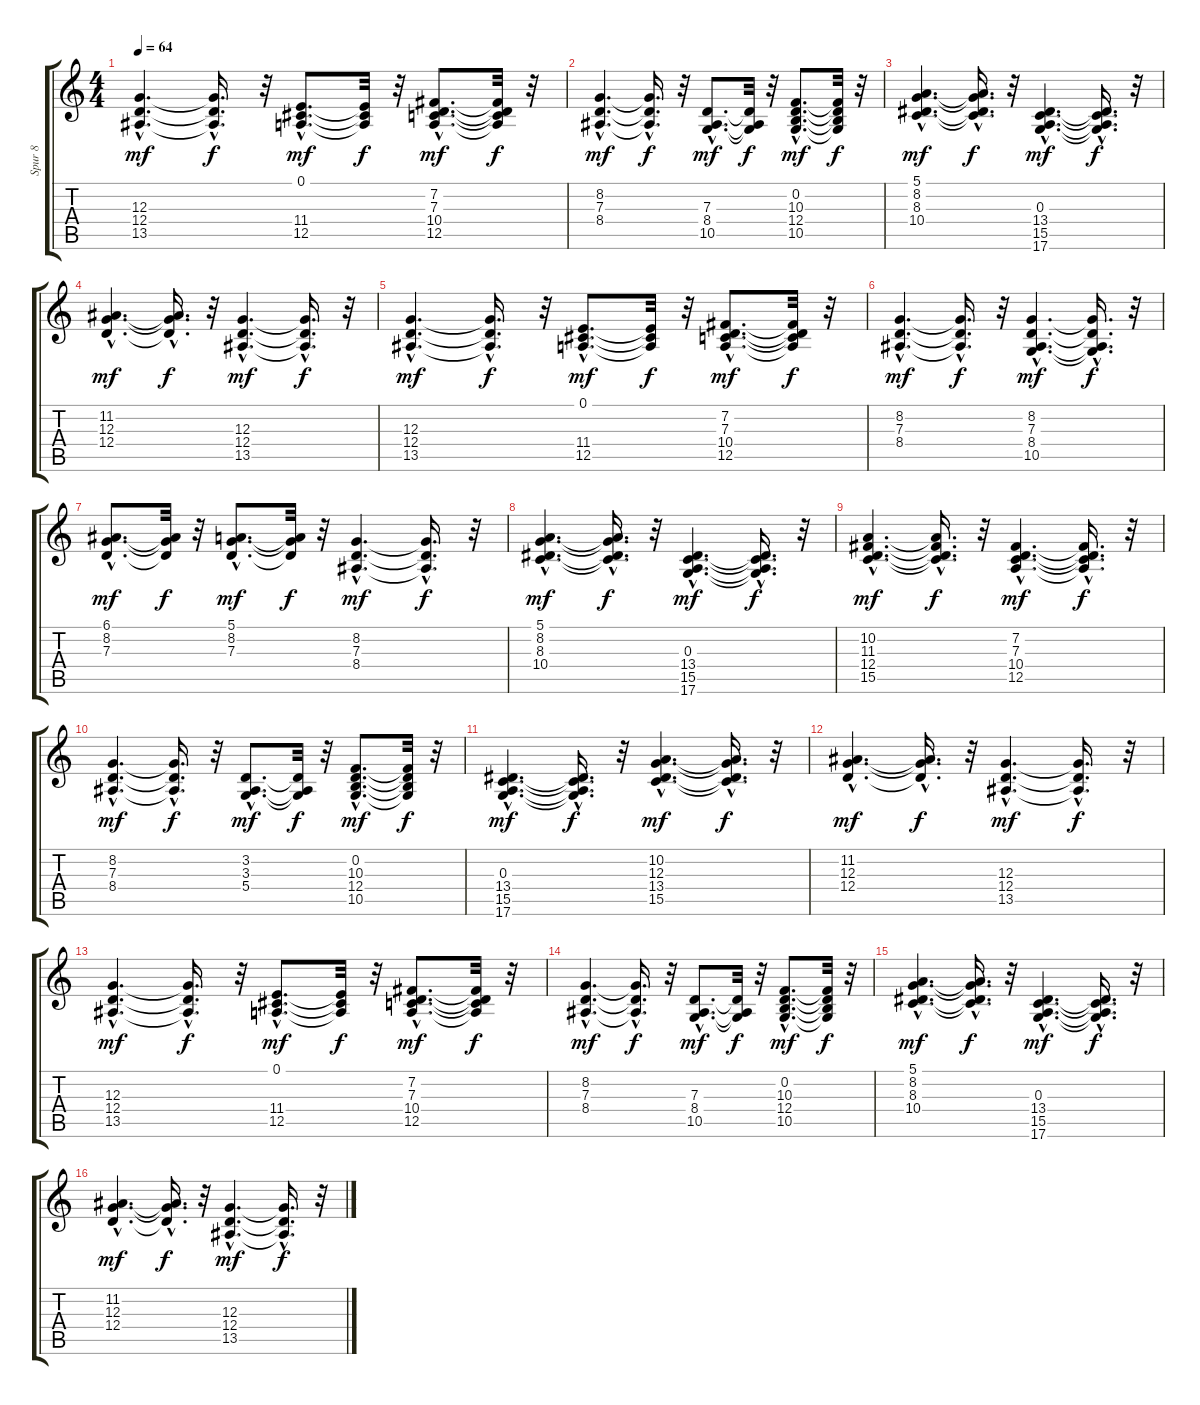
\track ("Spur 8" "Spur 8") {instrument frenchhorn}
\staff {score tabs}
\tuning (E4 B3 G3 D3 A2 E2) {hide}
\ts (4 4)
\tempo 64
\clef g2
\ks c
(12.3{hac} 12.4{hac} 13.5{hac}).4{d dy mf} (12.3{hac t} 12.4{hac t} 13.5{hac t}).16{d dy f} r.32 (0.1{hac} 11.4{hac} 12.5{hac}).8{d dy mf} (0.1{t} 11.4{t} 12.5{t}).32{dy f} r.32 (7.2{hac} 7.3{hac} 10.4{hac} 12.5{hac}).8{d dy mf} (7.2{t} 7.3{t} 10.4{t} 12.5{t}).32{dy f} r.32 |
(8.2{hac} 7.3{hac} 8.4{hac}).4{d dy mf} (8.2{hac t} 7.3{hac t} 8.4{hac t}).16{d dy f} r.32 (7.3{hac} 8.4{hac} 10.5{hac}).8{d dy mf} (7.3{t} 8.4{t} 10.5{t}).32{dy f} r.32 (0.2{hac} 10.3{hac} 12.4{hac} 10.5{hac}).8{d dy mf} (0.2{t} 10.3{t} 12.4{t} 10.5{t}).32{dy f} r.32 |
(5.1{hac} 8.2{hac} 8.3{hac} 10.4{hac}).4{d dy mf} (5.1{hac t} 8.2{hac t} 8.3{hac t} 10.4{hac t}).16{d dy f} r.32 (0.3{hac} 13.4{hac} 15.5{hac} 17.6{hac}).4{d dy mf} (0.3{hac t} 13.4{hac t} 15.5{hac t} 17.6{hac t}).16{d dy f} r.32 |
(11.2{hac} 12.3{hac} 12.4{hac}).4{d dy mf} (11.2{hac t} 12.3{hac t} 12.4{hac t}).16{d dy f} r.32 (12.3{hac} 12.4{hac} 13.5{hac}).4{d dy mf} (12.3{hac t} 12.4{hac t} 13.5{hac t}).16{d dy f} r.32 |
(12.3{hac} 12.4{hac} 13.5{hac}).4{d dy mf} (12.3{hac t} 12.4{hac t} 13.5{hac t}).16{d dy f} r.32 (0.1{hac} 11.4{hac} 12.5{hac}).8{d dy mf} (0.1{t} 11.4{t} 12.5{t}).32{dy f} r.32 (7.2{hac} 7.3{hac} 10.4{hac} 12.5{hac}).8{d dy mf} (7.2{t} 7.3{t} 10.4{t} 12.5{t}).32{dy f} r.32 |
(8.2{hac} 7.3{hac} 8.4{hac}).4{d dy mf} (8.2{hac t} 7.3{hac t} 8.4{hac t}).16{d dy f} r.32 (8.2{hac} 7.3{hac} 8.4{hac} 10.5{hac}).4{d dy mf} (8.2{hac t} 7.3{hac t} 8.4{hac t} 10.5{hac t}).16{d dy f} r.32 |
(6.1{hac} 8.2{hac} 7.3{hac}).8{d dy mf} (6.1{t} 8.2{t} 7.3{t}).32{dy f} r.32 (5.1{hac} 8.2{hac} 7.3{hac}).8{d dy mf} (5.1{t} 8.2{t} 7.3{t}).32{dy f} r.32 (8.2{hac} 7.3{hac} 8.4{hac}).4{d dy mf} (8.2{hac t} 7.3{hac t} 8.4{hac t}).16{d dy f} r.32 |
(5.1{hac} 8.2{hac} 8.3{hac} 10.4{hac}).4{d dy mf} (5.1{hac t} 8.2{hac t} 8.3{hac t} 10.4{hac t}).16{d dy f} r.32 (0.3{hac} 13.4{hac} 15.5{hac} 17.6{hac}).4{d dy mf} (0.3{hac t} 13.4{hac t} 15.5{hac t} 17.6{hac t}).16{d dy f} r.32 |
(10.2{hac} 11.3{hac} 12.4{hac} 15.5{hac}).4{d dy mf} (10.2{hac t} 11.3{hac t} 12.4{hac t} 15.5{hac t}).16{d dy f} r.32 (7.2{hac} 7.3{hac} 10.4{hac} 12.5{hac}).4{d dy mf} (7.2{hac t} 7.3{hac t} 10.4{hac t} 12.5{hac t}).16{d dy f} r.32 |
(8.2{hac} 7.3{hac} 8.4{hac}).4{d dy mf} (8.2{hac t} 7.3{hac t} 8.4{hac t}).16{d dy f} r.32 (3.2{hac} 3.3{hac} 5.4{hac}).8{d dy mf} (3.2{t} 3.3{t} 5.4{t}).32{dy f} r.32 (0.2{hac} 10.3{hac} 12.4{hac} 10.5{hac}).8{d dy mf} (0.2{t} 10.3{t} 12.4{t} 10.5{t}).32{dy f} r.32 |
(0.3{hac} 13.4{hac} 15.5{hac} 17.6{hac}).4{d dy mf} (0.3{hac t} 13.4{hac t} 15.5{hac t} 17.6{hac t}).16{d dy f} r.32 (10.2{hac} 12.3{hac} 13.4{hac} 15.5{hac}).4{d dy mf} (10.2{hac t} 12.3{hac t} 13.4{hac t} 15.5{hac t}).16{d dy f} r.32 |
(11.2{hac} 12.3{hac} 12.4{hac}).4{d dy mf} (11.2{hac t} 12.3{hac t} 12.4{hac t}).16{d dy f} r.32 (12.3{hac} 12.4{hac} 13.5{hac}).4{d dy mf} (12.3{hac t} 12.4{hac t} 13.5{hac t}).16{d dy f} r.32 |
(12.3{hac} 12.4{hac} 13.5{hac}).4{d dy mf} (12.3{hac t} 12.4{hac t} 13.5{hac t}).16{d dy f} r.32 (0.1{hac} 11.4{hac} 12.5{hac}).8{d dy mf} (0.1{t} 11.4{t} 12.5{t}).32{dy f} r.32 (7.2{hac} 7.3{hac} 10.4{hac} 12.5{hac}).8{d dy mf} (7.2{t} 7.3{t} 10.4{t} 12.5{t}).32{dy f} r.32 |
(8.2{hac} 7.3{hac} 8.4{hac}).4{d dy mf} (8.2{hac t} 7.3{hac t} 8.4{hac t}).16{d dy f} r.32 (7.3{hac} 8.4{hac} 10.5{hac}).8{d dy mf} (7.3{t} 8.4{t} 10.5{t}).32{dy f} r.32 (0.2{hac} 10.3{hac} 12.4{hac} 10.5{hac}).8{d dy mf} (0.2{t} 10.3{t} 12.4{t} 10.5{t}).32{dy f} r.32 |
(5.1{hac} 8.2{hac} 8.3{hac} 10.4{hac}).4{d dy mf} (5.1{hac t} 8.2{hac t} 8.3{hac t} 10.4{hac t}).16{d dy f} r.32 (0.3{hac} 13.4{hac} 15.5{hac} 17.6{hac}).4{d dy mf} (0.3{hac t} 13.4{hac t} 15.5{hac t} 17.6{hac t}).16{d dy f} r.32 |
(11.2{hac} 12.3{hac} 12.4{hac}).4{d dy mf} (11.2{hac t} 12.3{hac t} 12.4{hac t}).16{d dy f} r.32 (12.3{hac} 12.4{hac} 13.5{hac}).4{d dy mf} (12.3{hac t} 12.4{hac t} 13.5{hac t}).16{d dy f} r.32
